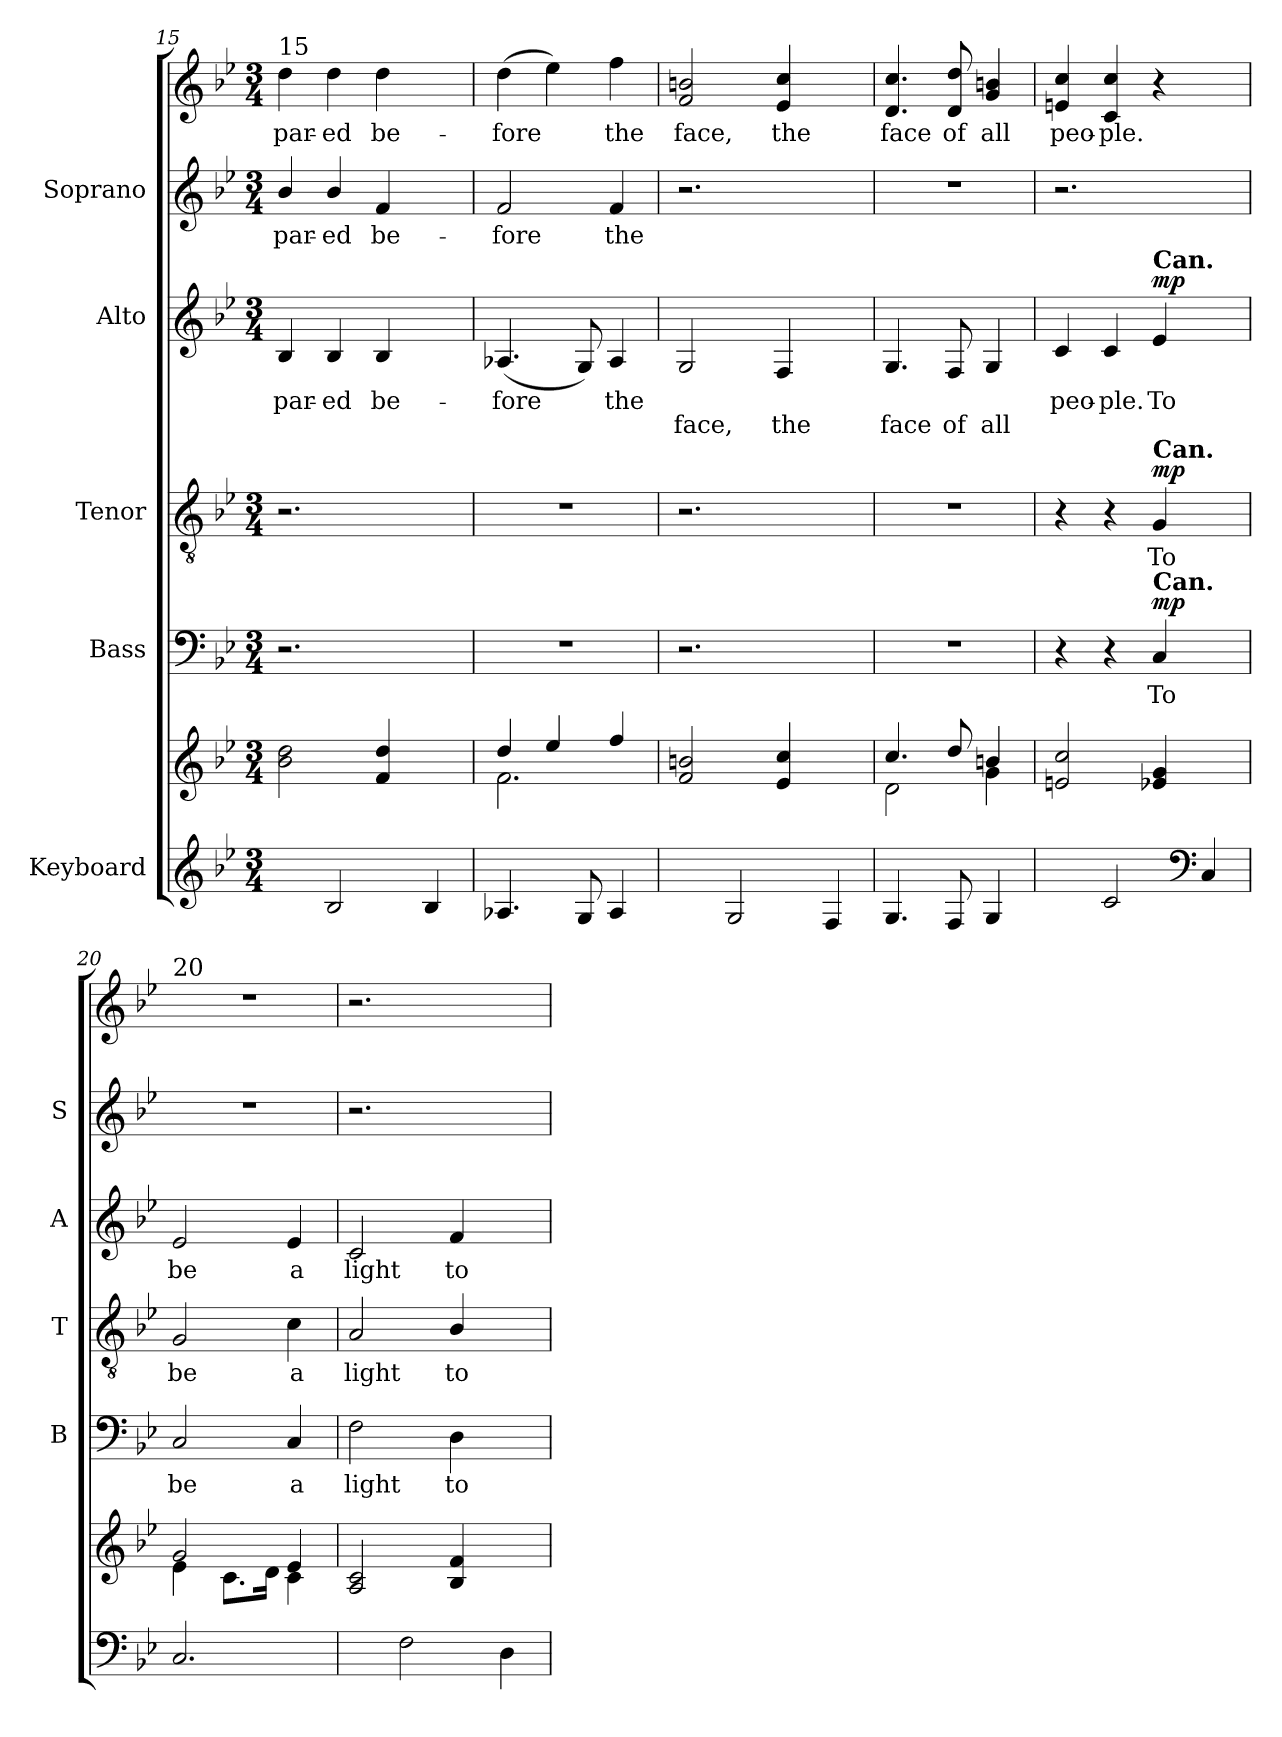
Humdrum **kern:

**kern	**kern	**kern	**text	**dynam	**kern	**text	**dynam	**kern	**text	**text	**dynam	**kern	**text	**kern	**text
*part5	*part5	*part4	*part4	*part4	*part3	*part3	*part3	*part2	*part2	*part2	*part2	*part1	*part1	*part1	*part1
*staff7	*staff6	*staff5	*staff5	*staff5	*staff4	*staff4	*staff4	*staff3	*staff3	*staff3	*staff3	*staff2	*staff2	*staff1	*staff1
*I"Keyboard	*	*I"Bass	*	*	*I"Tenor	*	*	*I"Alto	*	*	*	*I"Soprano	*	*	*
*	*	*I'B	*	*	*I'T	*	*	*I'A	*	*	*	*I'S	*	*	*
*clefG2	*clefG2	*clefF4	*	*	*clefGv2	*	*	*clefG2	*	*	*	*clefG2	*	*clefG2	*
*k[b-e-]	*k[b-e-]	*k[b-e-]	*	*	*k[b-e-]	*	*	*k[b-e-]	*	*	*	*k[b-e-]	*	*k[b-e-]	*
*B-:	*B-:	*B-:	*	*	*B-:	*	*	*B-:	*	*	*	*B-:	*	*B-:	*
*M3/4	*M3/4	*M3/4	*	*	*M3/4	*	*	*M3/4	*	*	*	*M3/4	*	*M3/4	*
=15	=15	=15	=15	=15	=15	=15	=15	=15	=15	=15	=15	=15	=15	=15	=15
*	*^	*	*	*	*	*	*	*	*	*	*	*	*	*	*
!	!	!	!	!	!	!	!	!	!	!	!	!	!	!	!LO:TX:a:t=15	!
!	!	!LO:N:vis=1	!	!	!	!	!	!	!	!LO:LY:b	!	!	!	!LO:LY:b	!	!LO:LY:b
4ryy	2b-\ 2dd\	2.ryy	2.r	.	.	2.r	.	.	4B-/	-par-	.	.	4b-/	-par-	4dd\	-par-
!	!	!	!	!	!	!	!	!	!	!LO:LY:b	!	!	!	!LO:LY:b	!	!LO:LY:b
2B-/	.	.	.	.	.	.	.	.	4B-/	-ed	.	.	4b-/	-ed	4dd\	-ed
!	!	!	!	!	!	!	!	!	!	!LO:LY:b	!	!	!	!LO:LY:b	!	!LO:LY:b
.	4f/ 4dd/	.	.	.	.	.	.	.	4B-/	be-	.	.	4f/	be-	4dd\	be-
4B-/	4ryy	4ryy	4ryy	.	.	4ryy	.	.	4ryy	.	.	.	4ryy	.	4ryy	.
=16	=16	=16	=16	=16	=16	=16	=16	=16	=16	=16	=16	=16	=16	=16	=16	=16
!	!	!	!	!	!	!	!	!	!	!LO:LY:b	!	!	!	!LO:LY:b	!	!LO:LY:b
4.A-X/	4dd/	2.f\	2.r	.	.	2.r	.	.	(<4.A-X/	-fore	.	.	2f/	fore	(>4dd\	-fore
.	4ee-/	.	.	.	.	.	.	.	.	.	.	.	.	.	4ee-\)	.
8G/	.	.	.	.	.	.	.	.	8G/)	.	.	.	.	.	.	.
!	!	!	!	!	!	!	!	!	!	!LO:LY:b	!	!	!	!LO:LY:b	!	!LO:LY:b
4A-/	4ff/	.	.	.	.	.	.	.	4A-/	the	.	.	4f/	the	4ff\	the
!!LO:LB:g=z
=17	=17	=17	=17	=17	=17	=17	=17	=17	=17	=17	=17	=17	=17	=17	=17	=17
!	!	!LO:N:vis=1	!	!	!	!	!	!	!	!	!LO:LY:b	!	!	!	!	!LO:LY:b
4ryy	2f/ 2bn/	2.ryy	2.r	.	.	2.r	.	.	2G/	.	face,	.	2.r	.	2f/ 2bn/	face,
2G/	.	.	.	.	.	.	.	.	.	.	.	.	.	.	.	.
!	!	!	!	!	!	!	!	!	!	!	!LO:LY:b	!	!	!	!	!LO:LY:b
.	4e-/ 4cc/	.	.	.	.	.	.	.	4F/	.	the	.	.	.	4e-/ 4cc/	the
4F/	4ryy	4ryy	4ryy	.	.	4ryy	.	.	4ryy	.	.	.	4ryy	.	4ryy	.
=18	=18	=18	=18	=18	=18	=18	=18	=18	=18	=18	=18	=18	=18	=18	=18	=18
!	!	!	!	!	!	!	!	!	!	!	!LO:LY:b	!	!	!	!	!LO:LY:b
4.G/	4.cc/	2d\	2.r	.	.	2.r	.	.	4.G/	.	face	.	2.r	.	4.d/ 4.cc/	face
!	!	!	!	!	!	!	!	!	!	!	!LO:LY:b	!	!	!	!	!LO:LY:b
8F/	8dd/	.	.	.	.	.	.	.	8F/	.	of	.	.	.	8d/ 8dd/	of
!	!	!	!	!	!	!	!	!	!	!	!LO:LY:b	!	!	!	!	!LO:LY:b
4G/	4bn/	4g\	.	.	.	.	.	.	4G/	.	all	.	.	.	4g/ 4bn/	all
=19	=19	=19	=19	=19	=19	=19	=19	=19	=19	=19	=19	=19	=19	=19	=19	=19
!	!	!LO:N:vis=1	!	!	!	!	!	!	!	!LO:LY:b	!	!	!	!	!	!LO:LY:b
4ryy	2en/ 2cc/	2.ryy	4r	.	.	4r	.	.	4c/	peo-	.	.	2.r	.	4en/ 4cc/	peo-
!	!	!	!	!	!	!	!	!	!	!LO:LY:b	!	!	!	!	!	!LO:LY:b
2c/	.	.	4r	.	.	4r	.	.	4c/	-ple.	.	.	.	.	4c/ 4cc/	-ple.
!	!	!	!	!	!	!	!	!	!LO:TX:a:B:t=Can.	!	!	!	!	!	!	!
!	!	!	!	!	!	!LO:TX:a:B:t=Can.	!	!	!	!	!	!	!	!	!	!
!	!	!	!LO:TX:a:B:t=Can.	!	!	!	!	!	!	!	!	!	!	!	!	!
!	!	!	!	!LO:LY:b	!LO:DY:b	!	!LO:LY:b	!LO:DY:b	!	!LO:LY:b	!	!LO:DY:b	!	!	!	!
.	4e-X/ 4g/	.	4C/	To	mp	4G/	To	mp	4e-/	To	.	mp	.	.	4r	.
*clefF4	*	*	*	*	*	*	*	*	*	*	*	*	*	*	*	*
4C/	4ryy	4ryy	4ryy	.	.	4ryy	.	.	4ryy	.	.	.	4ryy	.	4ryy	.
=20	=20	=20	=20	=20	=20	=20	=20	=20	=20	=20	=20	=20	=20	=20	=20	=20
!	!	!	!	!	!	!	!	!	!	!	!	!	!	!	!LO:TX:a:t=20	!
!	!	!	!	!LO:LY:b	!	!	!LO:LY:b	!	!	!LO:LY:b	!	!	!	!	!	!
2.C/	2g/	4e-\	2C/	be	.	2G/	be	.	2e-/	be	.	.	2.r	.	2.r	.
.	.	8.c\L	.	.	.	.	.	.	.	.	.	.	.	.	.	.
.	.	16d\Jk	.	.	.	.	.	.	.	.	.	.	.	.	.	.
!	!	!	!	!LO:LY:b	!	!	!LO:LY:b	!	!	!LO:LY:b	!	!	!	!	!	!
.	4e-/	4c\	4C/	a	.	4c\	a	.	4e-/	a	.	.	.	.	.	.
=21	=21	=21	=21	=21	=21	=21	=21	=21	=21	=21	=21	=21	=21	=21	=21	=21
!	!	!LO:N:vis=1	!	!LO:LY:b	!	!	!LO:LY:b	!	!	!LO:LY:b	!	!	!	!	!	!
4ryy	2A/ 2c/	2.ryy	2F\	light	.	2A/	light	.	2c/	light	.	.	2.r	.	2.r	.
2F\	.	.	.	.	.	.	.	.	.	.	.	.	.	.	.	.
!	!	!	!	!LO:LY:b	!	!	!LO:LY:b	!	!	!LO:LY:b	!	!	!	!	!	!
.	4B-/ 4f/	.	4D\	to	.	4B-/	to	.	4f/	to	.	.	.	.	.	.
4D\	4ryy	4ryy	4ryy	.	.	4ryy	.	.	4ryy	.	.	.	4ryy	.	4ryy	.
*	*v	*v	*	*	*	*	*	*	*	*	*	*	*	*	*	*
=	=	=	=	=	=	=	=	=	=	=	=	=	=	=	=
*-	*-	*-	*-	*-	*-	*-	*-	*-	*-	*-	*-	*-	*-	*-	*-
